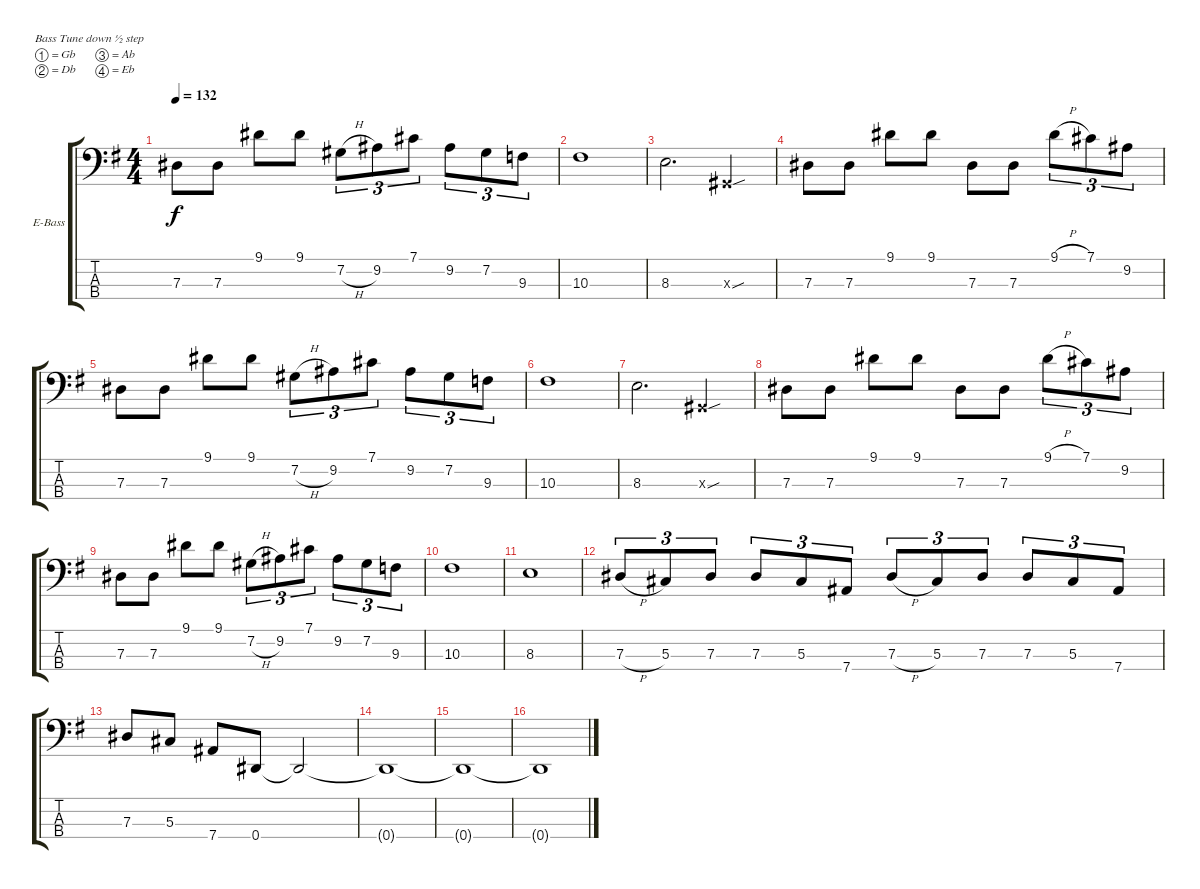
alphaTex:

\bracketExtendMode groupsimilarinstruments
\firstSystemTrackNameOrientation horizontal
\otherSystemsTrackNameOrientation horizontal
\track ("Bass" "E-Bass") {instrument electricbasspick}
\staff {score tabs}
\tuning (Gb2 Db2 Ab1 Eb1)
\ts (4 4)
\tempo 132
\clef f4
\scale
1.05549
\ks g
7.3.8{dy f} 7.3.8 9.1.8 9.1.8 7.2{h}.8{tu (3 2)} 9.2.8{tu (3 2)} 7.1.8{tu (3 2)} 9.2.8{tu (3 2)} 7.2.8{tu (3 2)} 9.3.8{tu (3 2)} |
\scale
0.944515 10.3.1 |
\scale
1.05549 8.3.2{d} 0.3{sou x}.4 |
\scale
0.944515 7.3.8 7.3.8 9.1.8 9.1.8 7.3.8 7.3.8 9.1{h}.8{tu (3 2)} 7.1.8{tu (3 2)} 9.2.8{tu (3 2)} |
\scale
1.05549 7.3.8 7.3.8 9.1.8 9.1.8 7.2{h}.8{tu (3 2)} 9.2.8{tu (3 2)} 7.1.8{tu (3 2)} 9.2.8{tu (3 2)} 7.2.8{tu (3 2)} 9.3.8{tu (3 2)} |
\scale
0.944515 10.3.1 |
\scale
1.05549 8.3.2{d} 0.3{sou x}.4 |
\scale
0.944515 7.3.8 7.3.8 9.1.8 9.1.8 7.3.8 7.3.8 9.1{h}.8{tu (3 2)} 7.1.8{tu (3 2)} 9.2.8{tu (3 2)} |
\scale
1.05549 7.3.8 7.3.8 9.1.8 9.1.8 7.2{h}.8{tu (3 2)} 9.2.8{tu (3 2)} 7.1.8{tu (3 2)} 9.2.8{tu (3 2)} 7.2.8{tu (3 2)} 9.3.8{tu (3 2)} |
\scale
0.944515 10.3.1 |
\scale
1.05549 8.3.1 |
\scale
0.944515 7.3{h}.8{tu (3 2)} 5.3.8{tu (3 2)} 7.3.8{tu (3 2)} 7.3.8{tu (3 2)} 5.3.8{tu (3 2)} 7.4.8{tu (3 2)} 7.3{h}.8{tu (3 2)} 5.3.8{tu (3 2)} 7.3.8{tu (3 2)} 7.3.8{tu (3 2)} 5.3.8{tu (3 2)} 7.4.8{tu (3 2)} |
\scale
1.08575 7.3.8 5.3.8 7.4.8 0.4.8 0.4{t}.2 |
\scale
0.91425 0.4{t}.1 |
\scale
1.05549 0.4{t}.1 |
\scale
0.944515 0.4{t}.1
